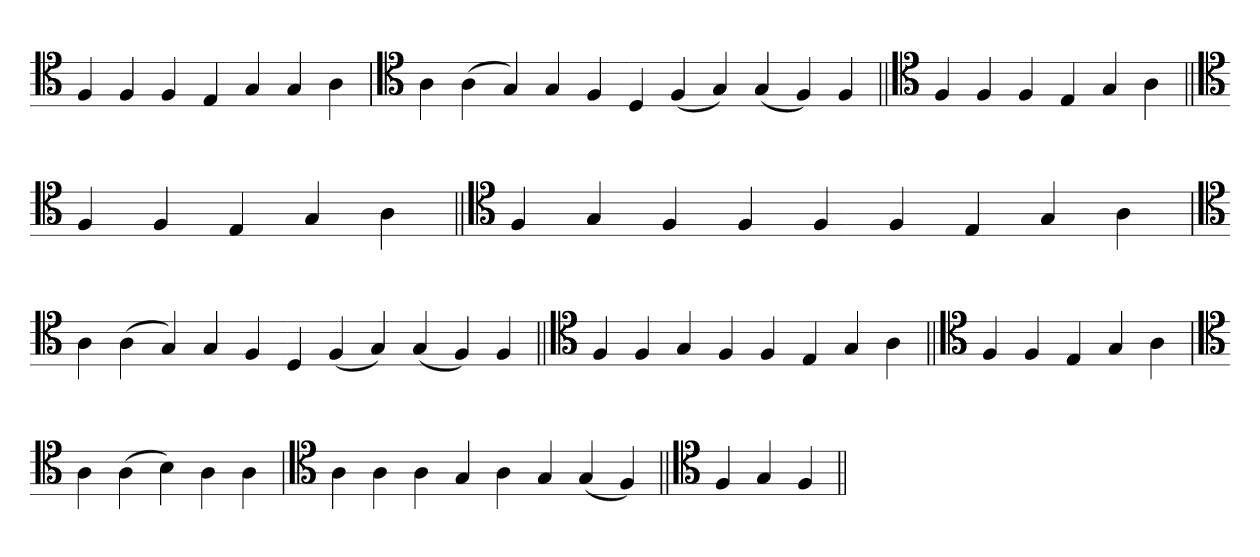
**kern
*part1
*staff1
*clefC4
=
4F
4F
4F
4E
4G
4G
4A
='
*clefC4
4A
(4A
4G)
4G
4F
4D
(4F
4G)
(4G
4F)
4F
=||
*clefC4
4F
4F
4F
4E
4G
4A
=||
*clefC4
4F
4F
4E
4G
4A
=||
*clefC4
4F
4G
4F
4F
4F
4F
4E
4G
4A
='
*clefC4
4A
(4A
4G)
4G
4F
4D
(4F
4G)
(4G
4F)
4F
=||
*clefC4
4F
4F
4G
4F
4F
4E
4G
4A
=||
*clefC4
4F
4F
4E
4G
4A
=`
*clefC4
4A
(4A
4B)
4A
4A
=`
*clefC4
4A
4A
4A
4G
4A
4G
(4G
4F)
=||
*clefC4
4F
4G
4F
=||
*-
